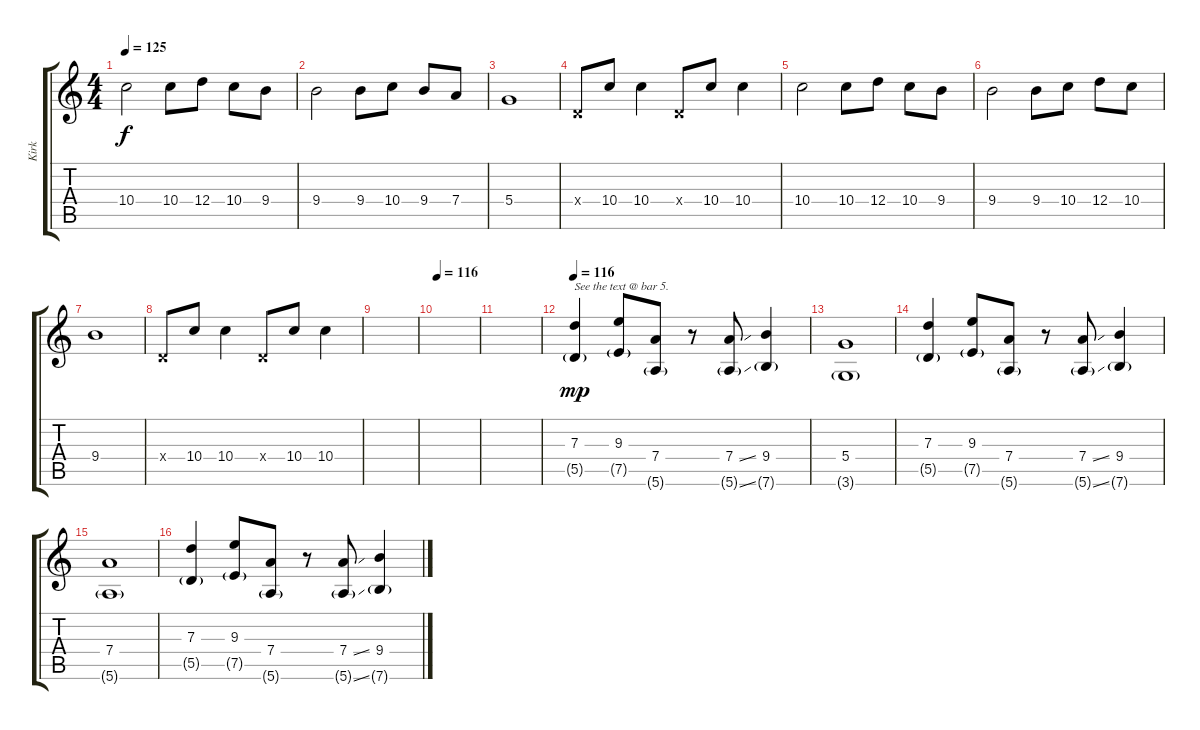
\track ("Kirk" "Kirk") {instrument distortionguitar}
\staff {score tabs}
\tuning (E4 B3 G3 D3 A2 E2) {hide}
\ts (4 4)
\tempo 125
\clef g2
\ks c
10.4.2{dy f} 10.4.8 12.4.8 10.4.8 9.4.8 |
9.4.2 9.4.8 10.4.8 9.4.8 7.4.8 |
5.4.1 |
0.4{x}.8 10.4.8 10.4.4 0.4{x}.8 10.4.8 10.4.4 |
10.4.2 10.4.8 12.4.8 10.4.8 9.4.8 |
9.4.2 9.4.8 10.4.8 12.4.8 10.4.8 |
9.4.1 |
0.4{x}.8 10.4.8 10.4.4 0.4{x}.8 10.4.8 10.4.4 |
|
\tempo 116
|
|
\tempo 116
(7.3 5.5{g}).4{txt "See the text @ bar 5." dy mp} (9.3 7.5{g}).8 (7.4 5.6{g}).8 r.8 (7.4{ss} 5.6{ss g}).8 (9.4 7.6{g}).4 |
(5.4 3.6{g}).1 |
(7.3 5.5{g}).4 (9.3 7.5{g}).8 (7.4 5.6{g}).8 r.8 (7.4{ss} 5.6{ss g}).8 (9.4 7.6{g}).4 |
(7.4 5.6{g}).1 |
(7.3 5.5{g}).4 (9.3 7.5{g}).8 (7.4 5.6{g}).8 r.8 (7.4{ss} 5.6{ss g}).8 (9.4 7.6{g}).4
